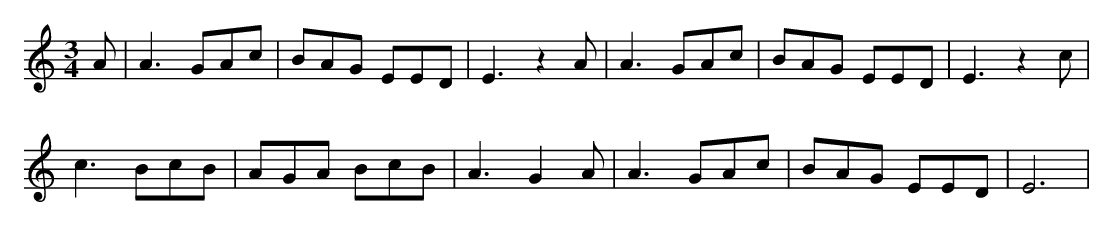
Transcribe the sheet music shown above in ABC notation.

X:1
M:3/4
K:Amin
A | A3 GAc | BAG EED | E3 z2 A |A3 GAc | BAG EED | E3 z2 c |
c3 BcB | AGA BcB | A3 G2 A|A3 GAc | BAG EED | E6 |
